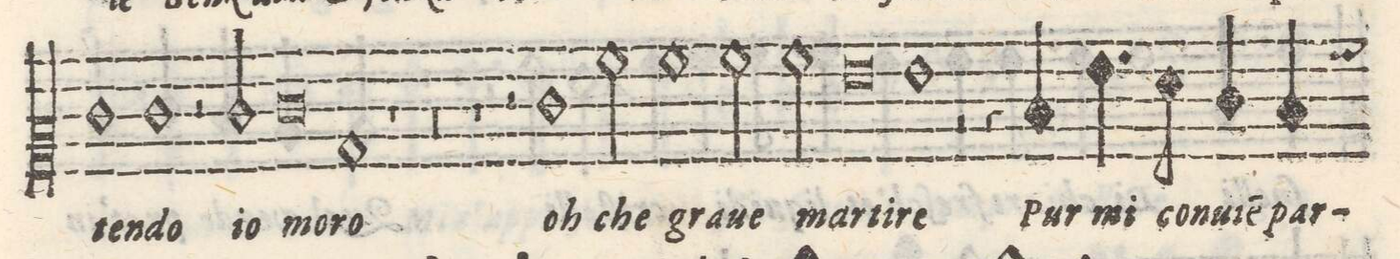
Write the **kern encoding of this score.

**kern	**text
*I"ALTO	*
*clefC2	*
*k[]	*
*met(c)	*
*M2/1	*
1e	-ten-
=12-	=12-
1e	-do
2r	.
2e/	io
=13-	=13-
0e	mo-
=14-	=14-
1B	-ro
1r	.
=15-	=15-
0r	.
=16-	=16-
1r	.
2r	.
1e\	oh
=17-	=17-
2a\	che
1a	gra-
=18-	=18-
2a\	-ve
2a\	mar-
0g	-ti-
=19-	=19-
1g	-re
=20-	=20-
2r	.
4r	.
4d/	Pur
4.g\	mi
8f\	con-
4e/	-vie(n)
4d/	par-
=21-	=21-
*-	*-
